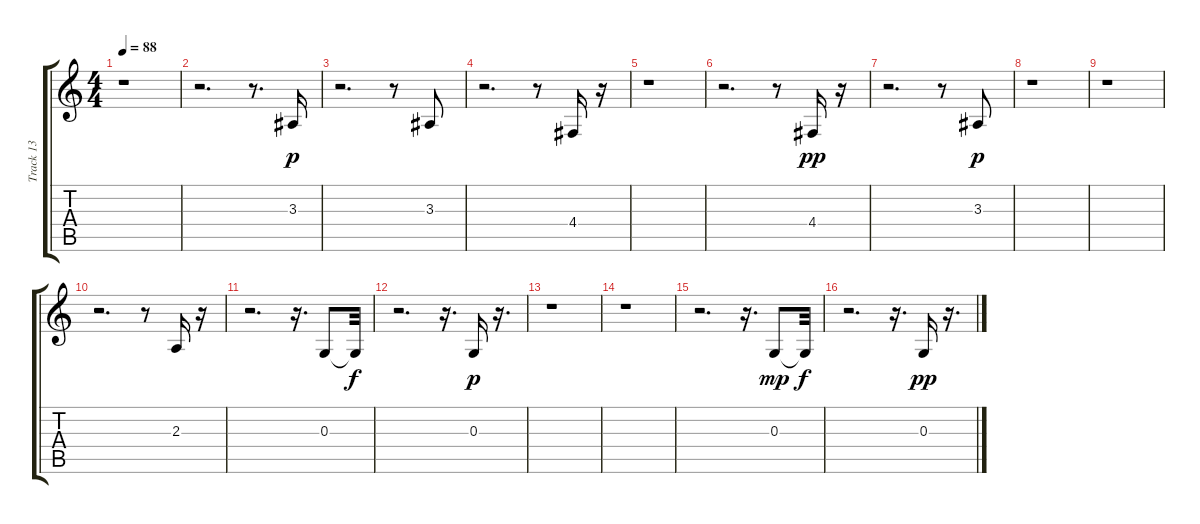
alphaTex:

\track ("Track 13" "Track 13") {instrument guitarfretnoise}
\staff {score tabs}
\tuning (E4 B3 G3 D3 A2 E2) {hide}
\ts (4 4)
\tempo 88
\clef g2
\ks c
r.1{dy p} |
r.2{d} r.8{d} 3.3.16 |
r.2{d} r.8 3.3.8 |
r.2{d} r.8 4.4.16 r.16 |
r.1 |
r.2{d} r.8 4.4.16{dy pp} r.16 |
r.2{d} r.8 3.3.8{dy p} |
r.1 |
r.1 |
r.2{d} r.8 2.3.16 r.16 |
r.2{d} r.16{d} 0.3.8{balance 11} 0.3{t}.32{dy f} |
r.2{d} r.16{d} 0.3.16{dy p} r.16{d} |
r.1 |
r.1 |
r.2{d} r.16{d} 0.3.8{dy mp} 0.3{t}.32{dy f} |
r.2{d} r.16{d} 0.3.16{dy pp} r.16{d}
